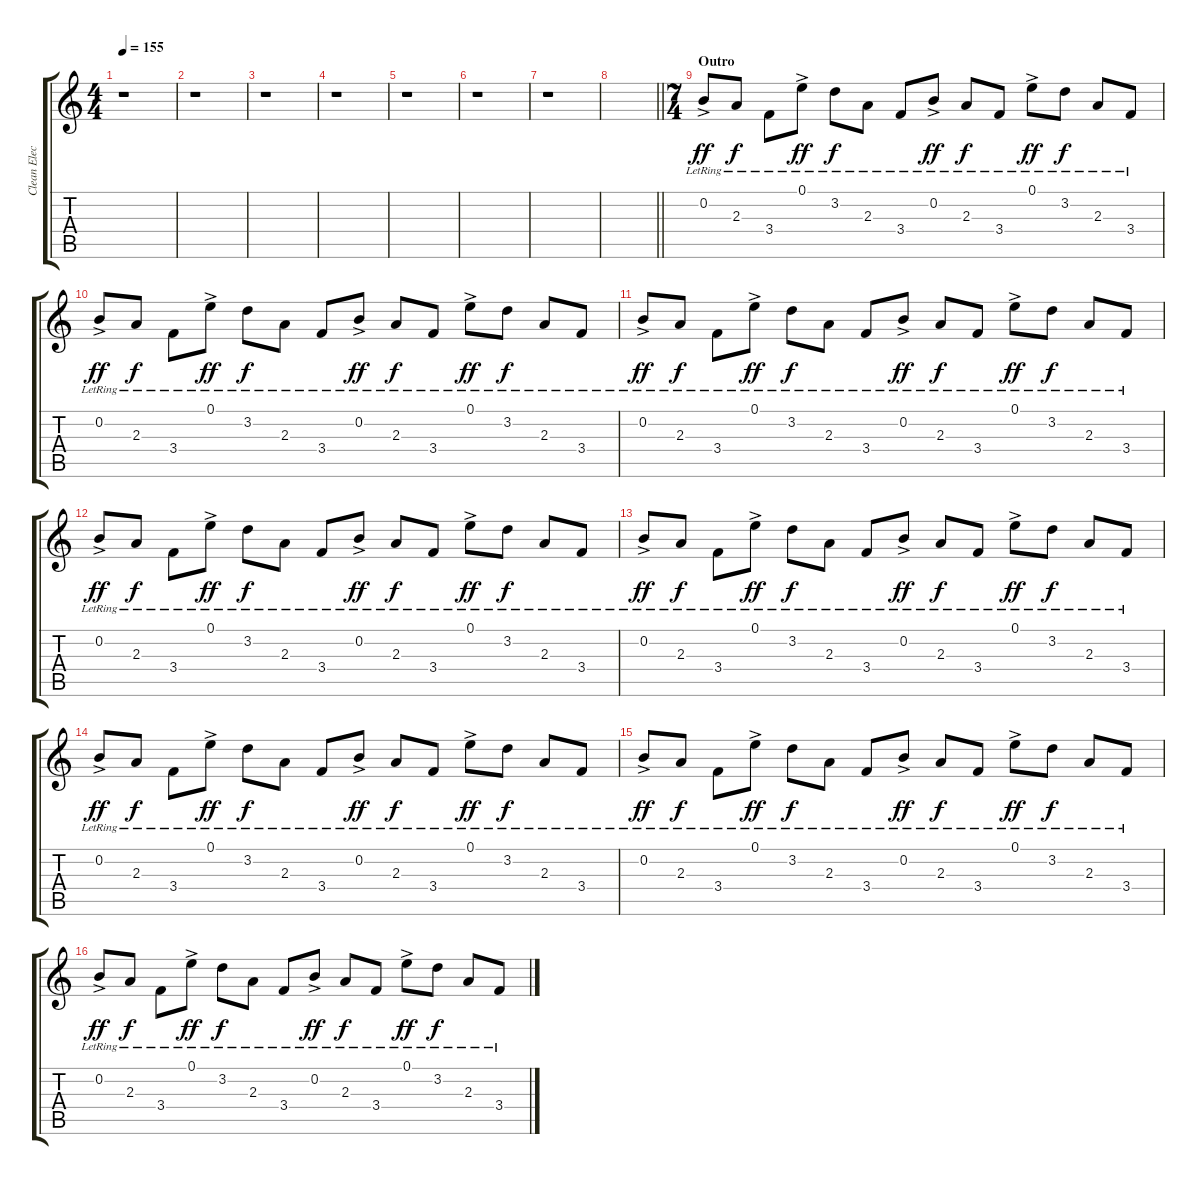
\track ("Clean Electric Guitar" "Clean Elec") {instrument electricguitarjazz}
\staff {score tabs}
\tuning (E4 B3 G3 D3 A2 D2) {hide}
\ts (4 4)
\tempo 155
\clef g2
\ks c
r.1{dy ff} |
r.1 |
r.1 |
r.1 |
r.1 |
r.1 |
r.1 |
\barLineRight lightlight
|
\ts (7 4)
\section ("" "Outro")
0.2{ac lr}.8{volume 9 instrument electricguitarjazz} 2.3{lr}.8{dy f} 3.4{lr}.8 0.1{ac lr}.8{dy ff} 3.2{lr}.8{dy f} 2.3{lr}.8 3.4{lr}.8 0.2{ac lr}.8{dy ff} 2.3{lr}.8{dy f} 3.4{lr}.8 0.1{ac lr}.8{dy ff} 3.2{lr}.8{dy f} 2.3{lr}.8 3.4{lr}.8 |
0.2{ac lr}.8{dy ff} 2.3{lr}.8{dy f} 3.4{lr}.8 0.1{ac lr}.8{dy ff} 3.2{lr}.8{dy f} 2.3{lr}.8 3.4{lr}.8 0.2{ac lr}.8{dy ff} 2.3{lr}.8{dy f} 3.4{lr}.8 0.1{ac lr}.8{dy ff} 3.2{lr}.8{dy f} 2.3{lr}.8 3.4{lr}.8 |
0.2{ac lr}.8{dy ff} 2.3{lr}.8{dy f} 3.4{lr}.8 0.1{ac lr}.8{dy ff} 3.2{lr}.8{dy f} 2.3{lr}.8 3.4{lr}.8 0.2{ac lr}.8{dy ff} 2.3{lr}.8{dy f} 3.4{lr}.8 0.1{ac lr}.8{dy ff} 3.2{lr}.8{dy f} 2.3{lr}.8 3.4{lr}.8 |
0.2{ac lr}.8{dy ff} 2.3{lr}.8{dy f} 3.4{lr}.8 0.1{ac lr}.8{dy ff} 3.2{lr}.8{dy f} 2.3{lr}.8 3.4{lr}.8 0.2{ac lr}.8{dy ff} 2.3{lr}.8{dy f} 3.4{lr}.8 0.1{ac lr}.8{dy ff} 3.2{lr}.8{dy f} 2.3{lr}.8 3.4{lr}.8 |
0.2{ac lr}.8{dy ff} 2.3{lr}.8{dy f} 3.4{lr}.8 0.1{ac lr}.8{dy ff} 3.2{lr}.8{dy f} 2.3{lr}.8 3.4{lr}.8 0.2{ac lr}.8{dy ff} 2.3{lr}.8{dy f} 3.4{lr}.8 0.1{ac lr}.8{dy ff} 3.2{lr}.8{dy f} 2.3{lr}.8 3.4{lr}.8 |
0.2{ac lr}.8{dy ff} 2.3{lr}.8{dy f} 3.4{lr}.8 0.1{ac lr}.8{dy ff} 3.2{lr}.8{dy f} 2.3{lr}.8 3.4{lr}.8 0.2{ac lr}.8{dy ff} 2.3{lr}.8{dy f} 3.4{lr}.8 0.1{ac lr}.8{dy ff} 3.2{lr}.8{dy f} 2.3{lr}.8 3.4{lr}.8 |
0.2{ac lr}.8{dy ff} 2.3{lr}.8{dy f} 3.4{lr}.8 0.1{ac lr}.8{dy ff} 3.2{lr}.8{dy f} 2.3{lr}.8 3.4{lr}.8 0.2{ac lr}.8{dy ff} 2.3{lr}.8{dy f} 3.4{lr}.8 0.1{ac lr}.8{dy ff} 3.2{lr}.8{dy f} 2.3{lr}.8 3.4{lr}.8 |
0.2{ac lr}.8{dy ff} 2.3{lr}.8{dy f} 3.4{lr}.8 0.1{ac lr}.8{dy ff} 3.2{lr}.8{dy f} 2.3{lr}.8 3.4{lr}.8 0.2{ac lr}.8{dy ff} 2.3{lr}.8{dy f} 3.4{lr}.8 0.1{ac lr}.8{dy ff} 3.2{lr}.8{dy f} 2.3{lr}.8 3.4{lr}.8
